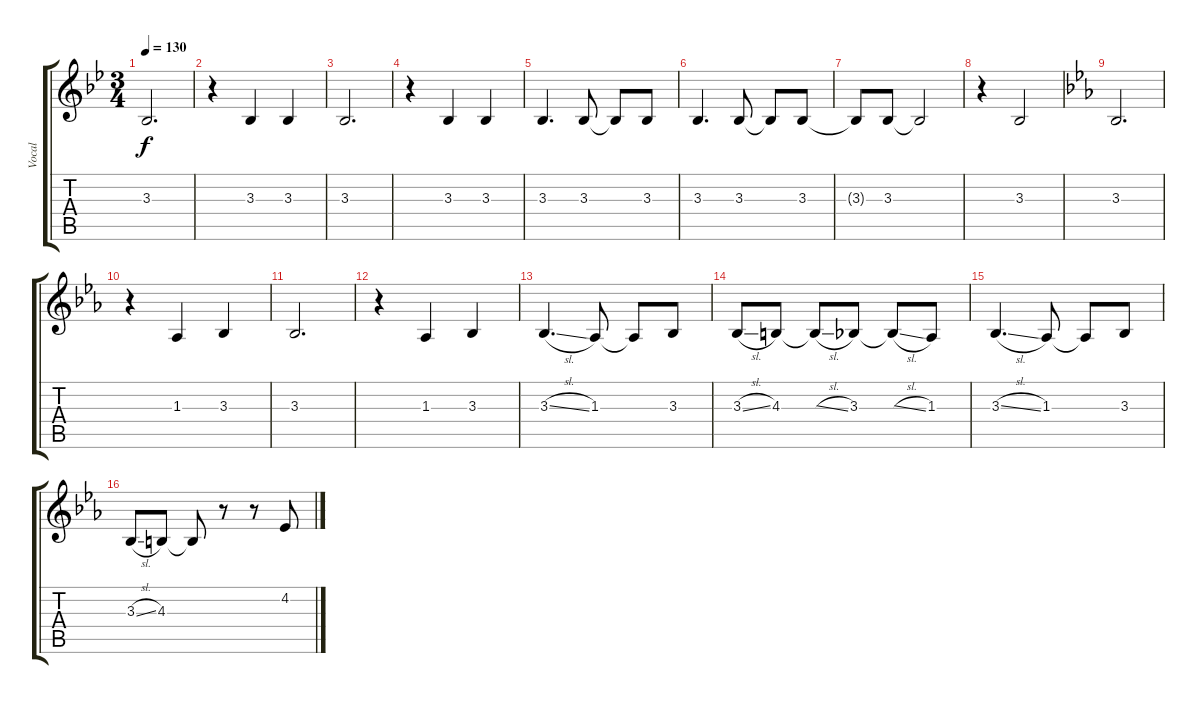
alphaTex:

\track ("Vocal" "Vocal") {instrument tenorsax}
\staff {score tabs}
\tuning (E4 B3 G3 D3 A2 E2) {hide}
\ts (3 4)
\tempo 130
\clef g2
\ks bb
3.3.2{d dy f} |
r.4 3.3.4 3.3.4 |
3.3.2{d} |
r.4 3.3.4 3.3.4 |
3.3.4{d} 3.3.8 3.3{t}.8 3.3.8 |
3.3.4{d} 3.3.8 3.3{t}.8 3.3.8 |
3.3{t}.8 3.3.8 3.3{t}.2 |
r.4 3.3.2 |
\ks eb
3.3.2{d} |
r.4 1.3.4 3.3.4 |
3.3.2{d} |
r.4 1.3.4 3.3.4 |
3.3{sl}.4{d} 1.3.8 1.3{t}.8 3.3.8 |
3.3{sl}.8 4.3.8 4.3{sl t}.8 3.3.8 3.3{sl t}.8 1.3.8 |
3.3{sl}.4{d} 1.3.8 1.3{t}.8 3.3.8 |
3.3{sl}.8 4.3.8 4.3{t}.8 r.8 r.8 4.2.8
